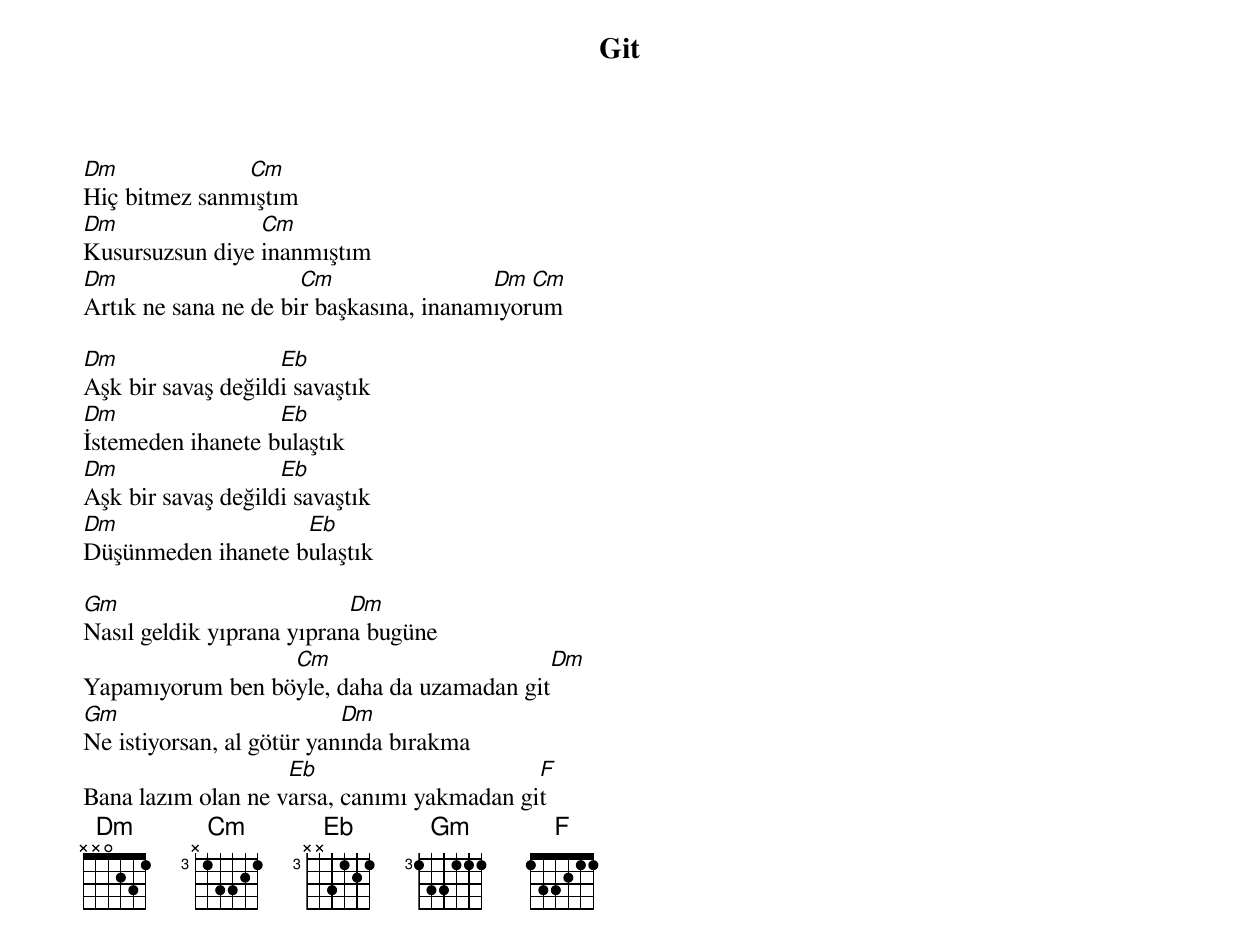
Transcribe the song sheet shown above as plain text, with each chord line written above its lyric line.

{title: Git}
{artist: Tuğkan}

Dm             Cm
Hiç bitmez sanmıştım
Dm               Cm
Kusursuzsun diye inanmıştım
Dm                    Cm                 Dm  Cm
Artık ne sana ne de bir başkasına, inanamıyorum

Dm                  Eb
Aşk bir savaş değildi savaştık
Dm                 Eb
İstemeden ihanete bulaştık
Dm                  Eb
Aşk bir savaş değildi savaştık
Dm                  Eb
Düşünmeden ihanete bulaştık

Gm                         Dm
Nasıl geldik yıprana yıprana bugüne
                  Cm                       Dm
Yapamıyorum ben böyle, daha da uzamadan git
Gm                         Dm
Ne istiyorsan, al götür yanında bırakma
                    Eb                      F
Bana lazım olan ne varsa, canımı yakmadan git
